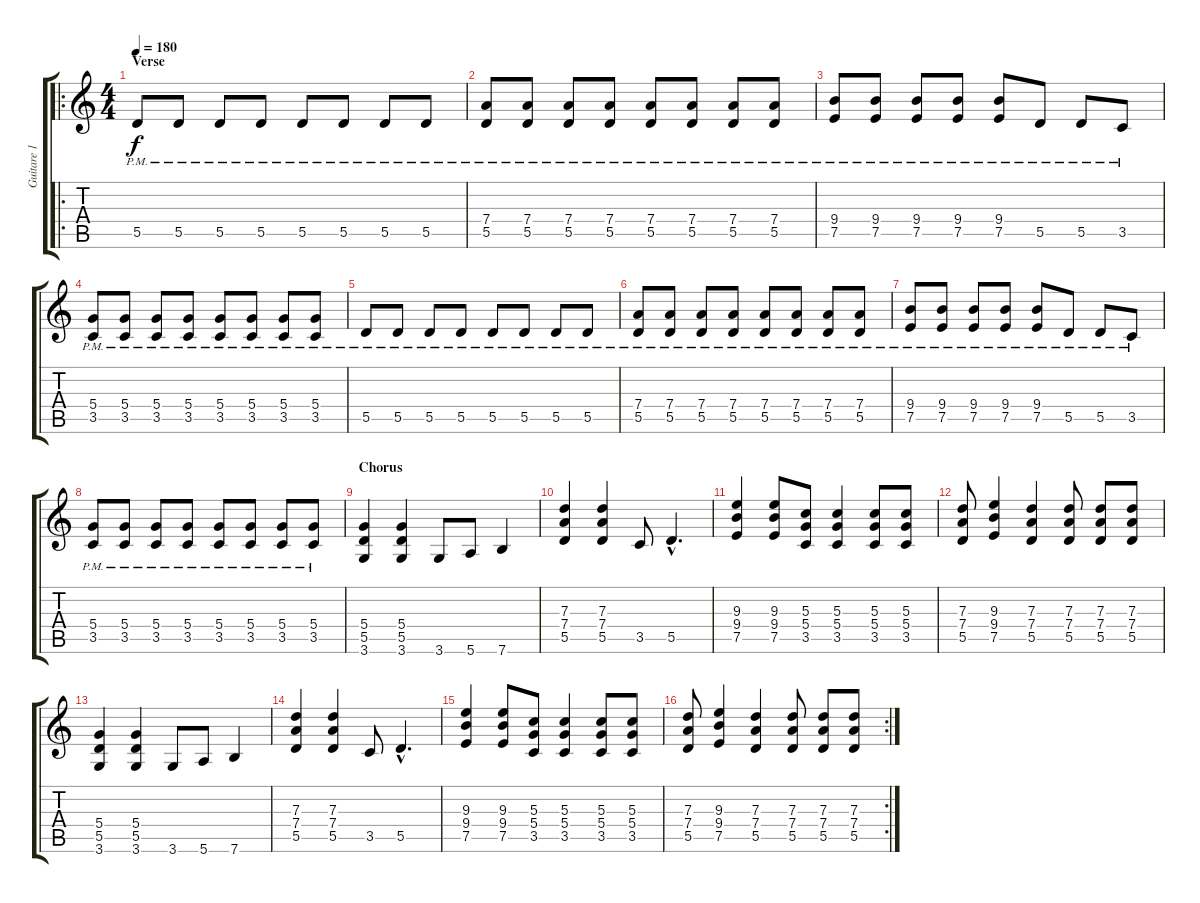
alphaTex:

\track ("Guitare 1" "Guitare 1") {instrument overdrivenguitar}
\staff {score tabs}
\tuning (E4 B3 G3 D3 A2 E2) {hide}
\ro
\ts (4 4)
\section ("" "Verse")
\tempo 180
\clef g2
\ks c
5.5{pm}.8{dy f volume 12 balance 0 instrument electricguitarmuted} 5.5{pm}.8 5.5{pm}.8 5.5{pm}.8 5.5{pm}.8 5.5{pm}.8 5.5{pm}.8 5.5{pm}.8 |
(7.4{pm} 5.5{pm}).8 (7.4{pm} 5.5{pm}).8 (7.4{pm} 5.5{pm}).8 (7.4{pm} 5.5{pm}).8 (7.4{pm} 5.5{pm}).8 (7.4{pm} 5.5{pm}).8 (7.4{pm} 5.5{pm}).8 (7.4{pm} 5.5{pm}).8 |
(9.4{pm} 7.5{pm}).8 (9.4{pm} 7.5{pm}).8 (9.4{pm} 7.5{pm}).8 (9.4{pm} 7.5{pm}).8 (9.4{pm} 7.5).8 5.5{pm}.8 5.5{pm}.8 3.5{pm}.8 |
(5.4{pm} 3.5{pm}).8 (5.4{pm} 3.5{pm}).8 (5.4{pm} 3.5{pm}).8 (5.4{pm} 3.5{pm}).8 (5.4{pm} 3.5{pm}).8 (5.4{pm} 3.5{pm}).8 (5.4{pm} 3.5{pm}).8 (5.4{pm} 3.5{pm}).8 |
5.5{pm}.8 5.5{pm}.8 5.5{pm}.8 5.5{pm}.8 5.5{pm}.8 5.5{pm}.8 5.5{pm}.8 5.5{pm}.8 |
(7.4{pm} 5.5{pm}).8 (7.4{pm} 5.5{pm}).8 (7.4{pm} 5.5{pm}).8 (7.4{pm} 5.5{pm}).8 (7.4{pm} 5.5{pm}).8 (7.4{pm} 5.5{pm}).8 (7.4{pm} 5.5{pm}).8 (7.4{pm} 5.5{pm}).8 |
(9.4{pm} 7.5{pm}).8 (9.4{pm} 7.5{pm}).8 (9.4{pm} 7.5{pm}).8 (9.4{pm} 7.5{pm}).8 (9.4{pm} 7.5).8 5.5{pm}.8 5.5{pm}.8 3.5{pm}.8 |
(5.4{pm} 3.5{pm}).8 (5.4{pm} 3.5{pm}).8 (5.4{pm} 3.5{pm}).8 (5.4{pm} 3.5{pm}).8 (5.4{pm} 3.5{pm}).8 (5.4{pm} 3.5{pm}).8 (5.4{pm} 3.5{pm}).8 (5.4{pm} 3.5{pm}).8 |
\section ("" "Chorus")
(5.4 5.5 3.6).4{instrument overdrivenguitar} (5.4 5.5 3.6).4 3.6.8 5.6.8 7.6.4 |
(7.3 7.4 5.5).4 (7.3 7.4 5.5).4 3.5.8 5.5{hac}.4{d} |
(9.3 9.4 7.5).4 (9.3 9.4 7.5).8 (5.3 5.4 3.5).8 (5.3 5.4 3.5).4 (5.3 5.4 3.5).8 (5.3 5.4 3.5).8 |
(7.3 7.4 5.5).8 (9.3 9.4 7.5).4 (7.3 7.4 5.5).4 (7.3 7.4 5.5).8 (7.3 7.4 5.5).8 (7.3 7.4 5.5).8 |
(5.4 5.5 3.6).4 (5.4 5.5 3.6).4 3.6.8 5.6.8 7.6.4 |
(7.3 7.4 5.5).4 (7.3 7.4 5.5).4 3.5.8 5.5{hac}.4{d} |
(9.3 9.4 7.5).4 (9.3 9.4 7.5).8 (5.3 5.4 3.5).8 (5.3 5.4 3.5).4 (5.3 5.4 3.5).8 (5.3 5.4 3.5).8 |
\rc 2
(7.3 7.4 5.5).8 (9.3 9.4 7.5).4 (7.3 7.4 5.5).4 (7.3 7.4 5.5).8 (7.3 7.4 5.5).8 (7.3 7.4 5.5).8
